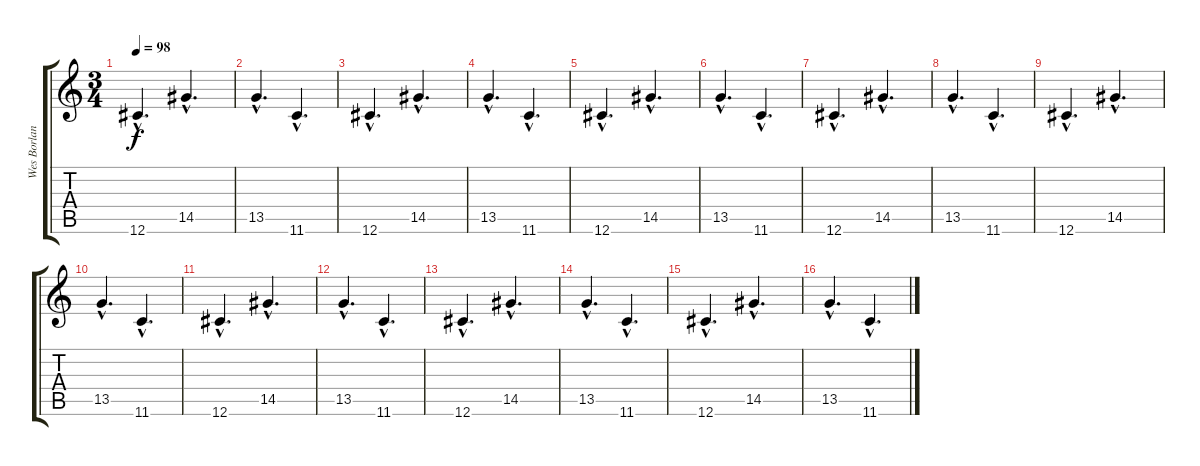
\track ("Wes Borland - Distortion Guitar" "Wes Borlan") {instrument distortionguitar}
\staff {score tabs}
\tuning (Db4 Ab3 E3 B2 Gb2 Db2) {hide}
\ts (3 4)
\tempo 98
\clef g2
\ks c
12.6{hac}.4{d dy f} 14.5{hac}.4{d} |
13.5{hac}.4{d} 11.6{hac}.4{d} |
12.6{hac}.4{d} 14.5{hac}.4{d} |
13.5{hac}.4{d} 11.6{hac}.4{d} |
12.6{hac}.4{d} 14.5{hac}.4{d} |
13.5{hac}.4{d} 11.6{hac}.4{d} |
12.6{hac}.4{d} 14.5{hac}.4{d} |
13.5{hac}.4{d} 11.6{hac}.4{d} |
12.6{hac}.4{d} 14.5{hac}.4{d} |
13.5{hac}.4{d} 11.6{hac}.4{d} |
12.6{hac}.4{d} 14.5{hac}.4{d} |
13.5{hac}.4{d} 11.6{hac}.4{d} |
12.6{hac}.4{d} 14.5{hac}.4{d} |
13.5{hac}.4{d} 11.6{hac}.4{d} |
12.6{hac}.4{d} 14.5{hac}.4{d} |
13.5{hac}.4{d} 11.6{hac}.4{d}
